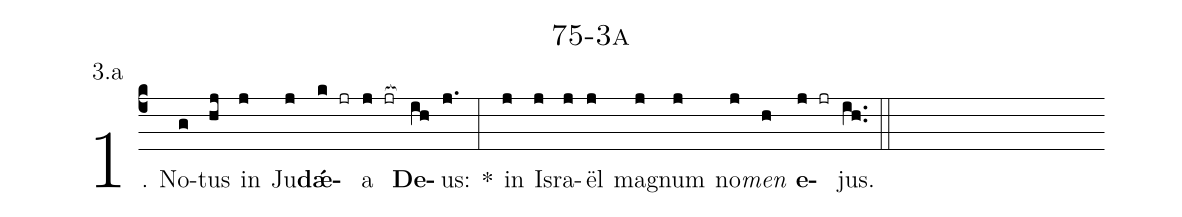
name: 75-3a;
annotation: 3.a;
%%
(c4)1. No(g)tus(hj) in(j) Ju(j)<b>dǽ</b>(k jr)a(j jr[ocb:1{]) <b>De</b>(ih[ocb:0}])us:(j.) *(:) in(j) Is(j)ra(j)ël(j) ma(j)gnum(j) no(j)<i>men</i>(h) <b>e</b>(j jr)jus.(ih..) (::)
